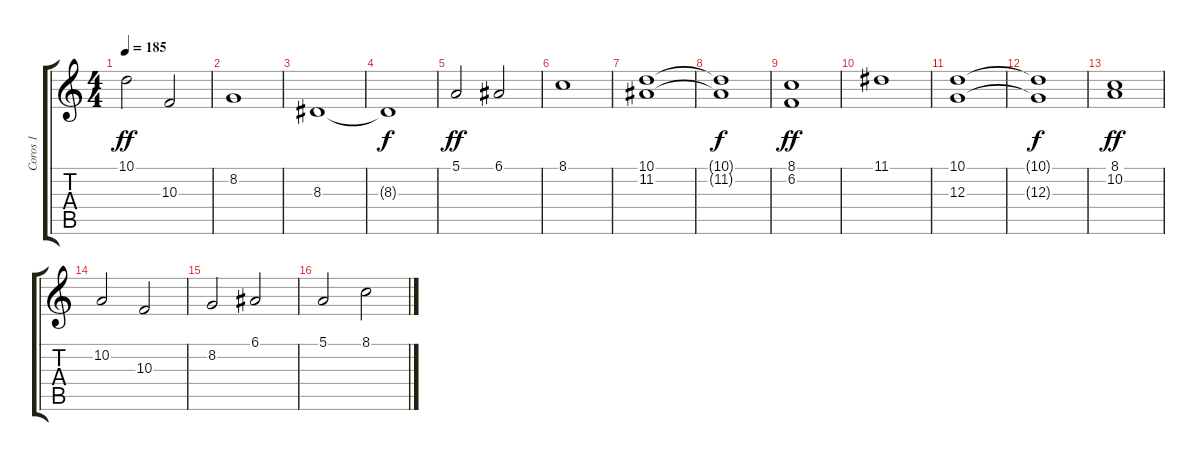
\track ("Coros 1" "Coros 1") {instrument synthvoice}
\staff {score tabs}
\tuning (E4 B3 G3 D3 A2 E2) {hide}
\ts (4 4)
\tempo 185
\clef g2
\ks c
10.1.2{dy ff} 10.3.2 |
8.2.1 |
8.3.1 |
8.3{t}.1{dy f} |
5.1.2{dy ff} 6.1.2 |
8.1.1 |
(10.1 11.2).1 |
(10.1{t} 11.2{t}).1{dy f} |
(8.1 6.2).1{dy ff} |
11.1.1 |
(10.1 12.3).1 |
(10.1{t} 12.3{t}).1{dy f} |
(8.1 10.2).1{dy ff} |
10.2.2 10.3.2 |
8.2.2 6.1.2 |
5.1.2 8.1.2
